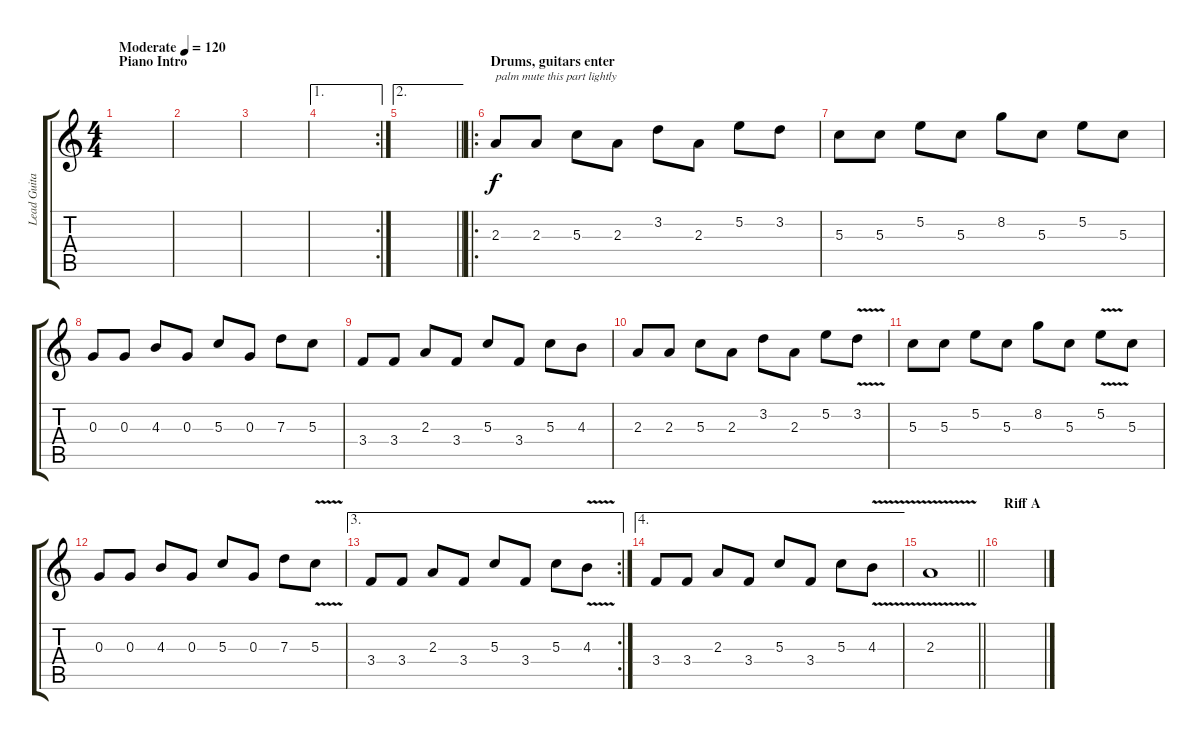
\track ("Lead Guitar (Mika)" "Lead Guita") {instrument distortionguitar}
\staff {score tabs}
\tuning (E4 B3 G3 D3 A2 E2) {hide}
\ts (4 4)
\section ("" "Piano Intro")
\tempo (120 "Moderate")
\clef g2
\ks c
|
|
|
\ae 1
\rc 2
|
\ae 2
\barLineRight lightlight
|
\ro
\section ("" "Drums, guitars enter")
2.3.8{txt "palm mute this part lightly"} 2.3.8 5.3.8 2.3.8 3.2.8 2.3.8 5.2.8 3.2.8 |
5.3.8 5.3.8 5.2.8 5.3.8 8.2.8 5.3.8 5.2.8 5.3.8 |
0.3.8 0.3.8 4.3.8 0.3.8 5.3.8 0.3.8 7.3.8 5.3.8 |
3.4.8 3.4.8 2.3.8 3.4.8 5.3.8 3.4.8 5.3.8 4.3.8 |
2.3.8 2.3.8 5.3.8 2.3.8 3.2.8 2.3.8 5.2.8 3.2{v}.8 |
5.3.8 5.3.8 5.2.8 5.3.8 8.2.8 5.3.8 5.2{v}.8 5.3.8 |
0.3.8 0.3.8 4.3.8 0.3.8 5.3.8 0.3.8 7.3.8 5.3{v}.8 |
\ae 3
\rc 2
3.4.8 3.4.8 2.3.8 3.4.8 5.3.8 3.4.8 5.3.8 4.3{v}.8 |
\ae 4
3.4.8 3.4.8 2.3.8 3.4.8 5.3.8 3.4.8 5.3.8 4.3{v}.8 |
\barLineRight lightlight
2.3{v}.1 |
\section ("" "Riff A")
